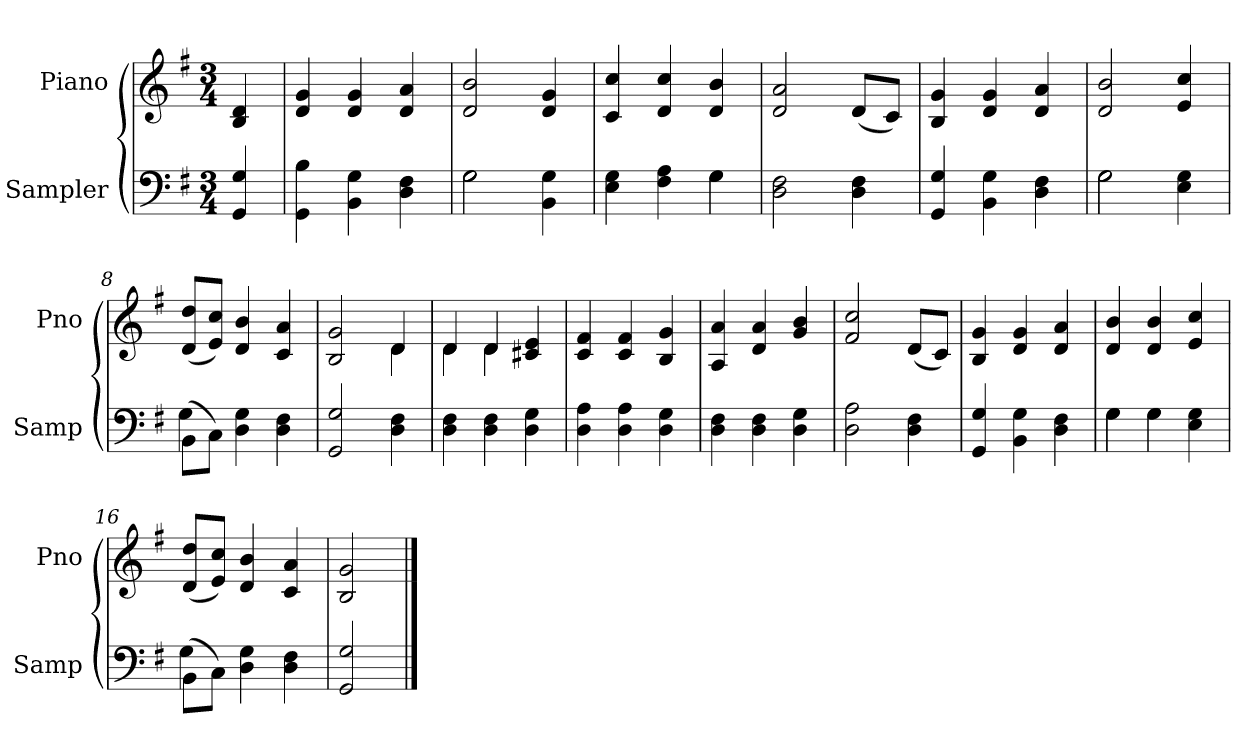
**kern	**kern
*part2	*part1
*staff2	*staff1
*I"Sampler	*I"Piano
*I'Samp	*I'Pno
*clefF4	*clefG2
*k[f#]	*k[f#]
*G:	*G:
*M3/4	*M3/4
=1	=1
4GG 4G	4B 4d
=2	=2
4GG 4B	4d 4g
4BB 4G	4d 4g
4D 4F#	4d 4a
=3	=3
*^	*
2G\	2G	2d 2b
4BB 4G	4ryy	4d 4g
=4	=4	=4
4E 4G	2ryy	4c 4cc
4F# 4A	.	4d 4cc
4G\	4G	4d 4b
*v	*v	*
=5	=5
2D 2F#	2d 2a
4D 4F#	(8d/L
.	8c/J)
=6	=6
4GG 4G	4B 4g
4BB 4G	4d 4g
4D 4F#	4d 4a
=7	=7
*^	*
2G\	2G	2d 2b
4E 4G	4ryy	4e 4cc
=8	=8	=8
(8BB\L	4G	(8d/ 8dd/L
8C\J)	.	8e/ 8cc/J)
4D 4G	2ryy	4d 4b
4D 4F#	.	4c 4a
*v	*v	*
=9	=9
*	*^
2GG 2G	2B 2g	2ryy
4D 4F#	4d/	4d
=10	=10	=10
4D 4F#	4d/	4d
4D 4F#	4d/	4d
4D 4G	4c#X 4e	4ryy
*	*v	*v
=11	=11
4D 4A	4c 4f#
4D 4A	4c 4f#
4D 4G	4B 4g
=12	=12
4D 4F#	4A 4a
4D 4F#	4d 4a
4D 4G	4g 4b
=13	=13
2D 2A	2f# 2cc
4D 4F#	(8d/L
.	8c/J)
=14	=14
4GG 4G	4B 4g
4BB 4G	4d 4g
4D 4F#	4d 4a
=15	=15
*^	*
4G\	4G	4d 4b
4G\	4G	4d 4b
4E\ 4G\	4ryy	4e 4cc
=16	=16	=16
(8BB\L	4G	(8d/ 8dd/L
8C\J)	.	8e/ 8cc/J)
4D\ 4G\	2ryy	4d 4b
4D\ 4F#\	.	4c 4a
*v	*v	*
=17	=17
2GG/ 2G/	2B 2g
==	==
*-	*-
